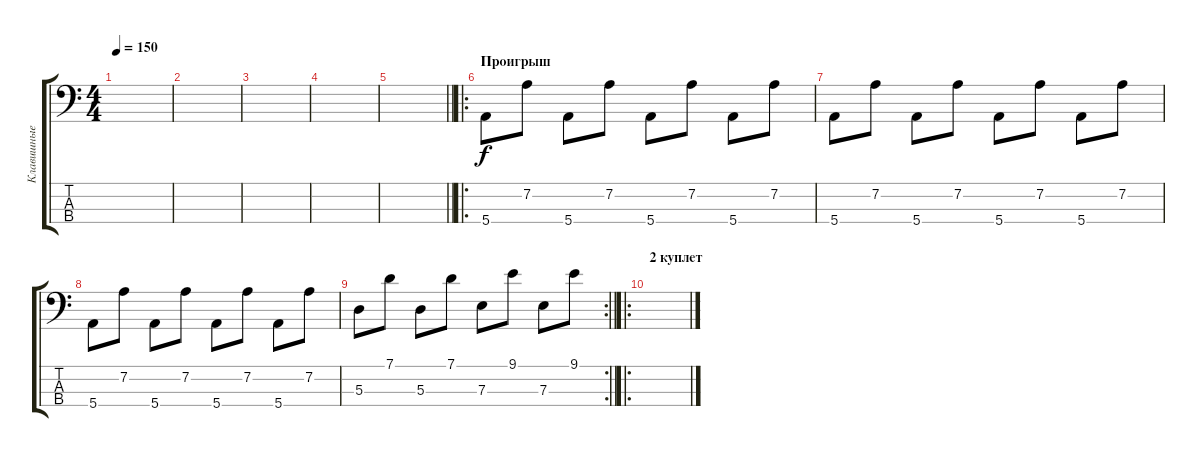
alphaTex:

\track ("Клавишные " "Клавишные ") {instrument synthbass1}
\staff {score tabs}
\tuning (G2 D2 A1 E1) {hide}
\ts (4 4)
\tempo 150
\clef f4
\ks c
|
|
|
|
\barLineRight lightlight
|
\ro
\section ("" "Проигрыш")
5.4.8 7.2.8 5.4.8 7.2.8 5.4.8 7.2.8 5.4.8 7.2.8 |
5.4.8 7.2.8 5.4.8 7.2.8 5.4.8 7.2.8 5.4.8 7.2.8 |
5.4.8 7.2.8 5.4.8 7.2.8 5.4.8 7.2.8 5.4.8 7.2.8 |
\rc 2
\barLineRight lightlight
5.3.8 7.1.8 5.3.8 7.1.8 7.3.8 9.1.8 7.3.8 9.1.8 |
\ro
\section ("" "2 куплет")
